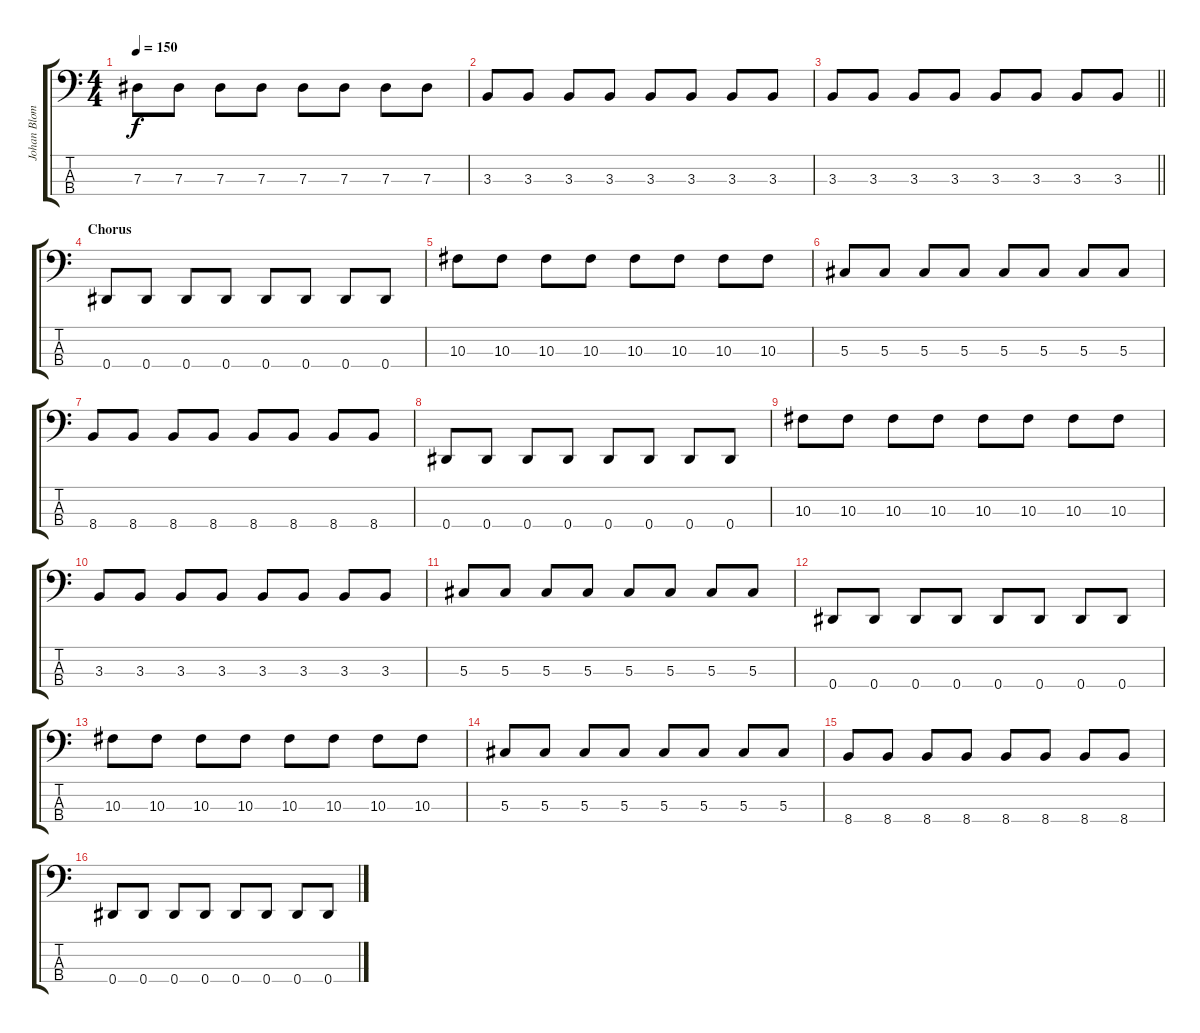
\track ("Johan Blomquist" "Johan Blom") {instrument electricbassfinger}
\staff {score tabs}
\tuning (Gb2 Db2 Ab1 Eb1) {hide}
\ts (4 4)
\tempo 150
\clef f4
\ks c
7.3.8{dy f} 7.3.8 7.3.8 7.3.8 7.3.8 7.3.8 7.3.8 7.3.8 |
3.3.8 3.3.8 3.3.8 3.3.8 3.3.8 3.3.8 3.3.8 3.3.8 |
\barLineRight lightlight
3.3.8 3.3.8 3.3.8 3.3.8 3.3.8 3.3.8 3.3.8 3.3.8 |
\section ("" "Chorus")
0.4.8 0.4.8 0.4.8 0.4.8 0.4.8 0.4.8 0.4.8 0.4.8 |
10.3.8 10.3.8 10.3.8 10.3.8 10.3.8 10.3.8 10.3.8 10.3.8 |
5.3.8 5.3.8 5.3.8 5.3.8 5.3.8 5.3.8 5.3.8 5.3.8 |
8.4.8 8.4.8 8.4.8 8.4.8 8.4.8 8.4.8 8.4.8 8.4.8 |
0.4.8 0.4.8 0.4.8 0.4.8 0.4.8 0.4.8 0.4.8 0.4.8 |
10.3.8 10.3.8 10.3.8 10.3.8 10.3.8 10.3.8 10.3.8 10.3.8 |
3.3.8 3.3.8 3.3.8 3.3.8 3.3.8 3.3.8 3.3.8 3.3.8 |
5.3.8 5.3.8 5.3.8 5.3.8 5.3.8 5.3.8 5.3.8 5.3.8 |
0.4.8 0.4.8 0.4.8 0.4.8 0.4.8 0.4.8 0.4.8 0.4.8 |
10.3.8 10.3.8 10.3.8 10.3.8 10.3.8 10.3.8 10.3.8 10.3.8 |
5.3.8 5.3.8 5.3.8 5.3.8 5.3.8 5.3.8 5.3.8 5.3.8 |
8.4.8 8.4.8 8.4.8 8.4.8 8.4.8 8.4.8 8.4.8 8.4.8 |
0.4.8 0.4.8 0.4.8 0.4.8 0.4.8 0.4.8 0.4.8 0.4.8
